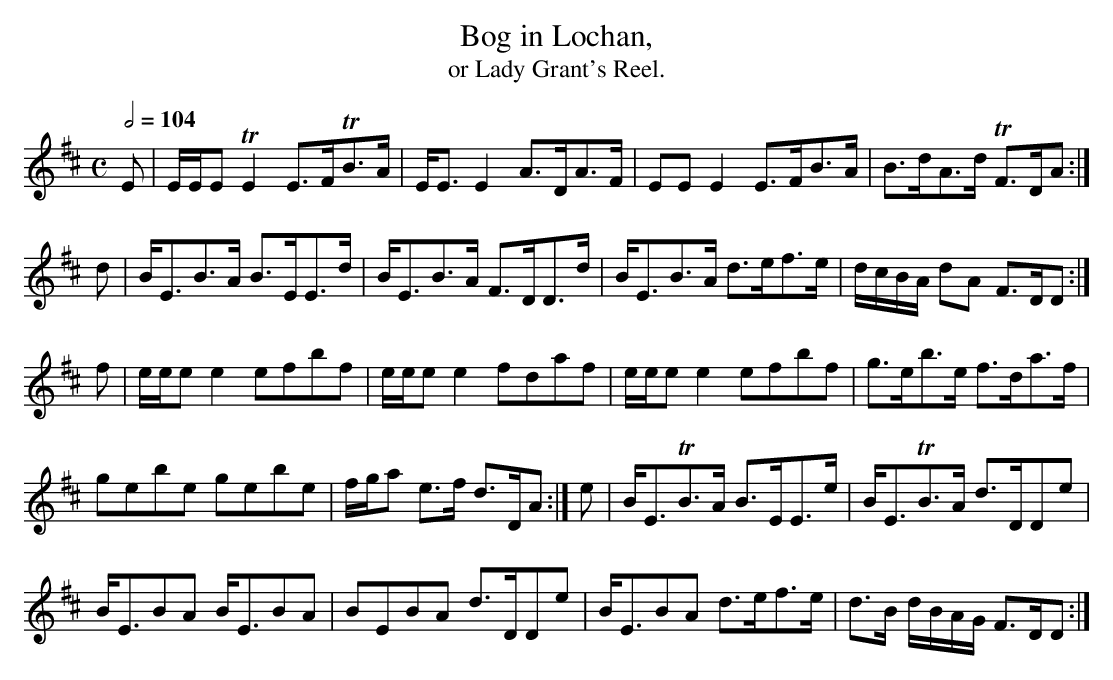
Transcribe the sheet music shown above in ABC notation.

X:1
T:Bog in Lochan,
T:or Lady Grant's Reel.
M:C
L:1/8
Q:1/2=104
K:D
E|E/E/E TE2  E>FTB>A|E<E      E2       A>DA>F|\
  EE     E2  E>FB>A|B>dA>d     TF>DA :|
d|B<EB>A B>EE>d|B<EB>A      F>DD>d|\
  B<EB>A d>ef>e|d/c/B/A/ dA       F>DD :|
f|e/e/e  e2  efbf |e/e/e    e2       fdaf |\
  e/e/e  e2  efbf |g>eb>e      f>da>f|
  gebe  gebe |f/g/a    e>f      d>DA :|\
e|B<ETB>A B>EE>e|B<ETB>A      d>DDe |
  B<EBA  B<EBA |BEBA       d>DDe |\
  B<EBA  d>ef>e|d>B      d/B/A/G/ F>DD :|
